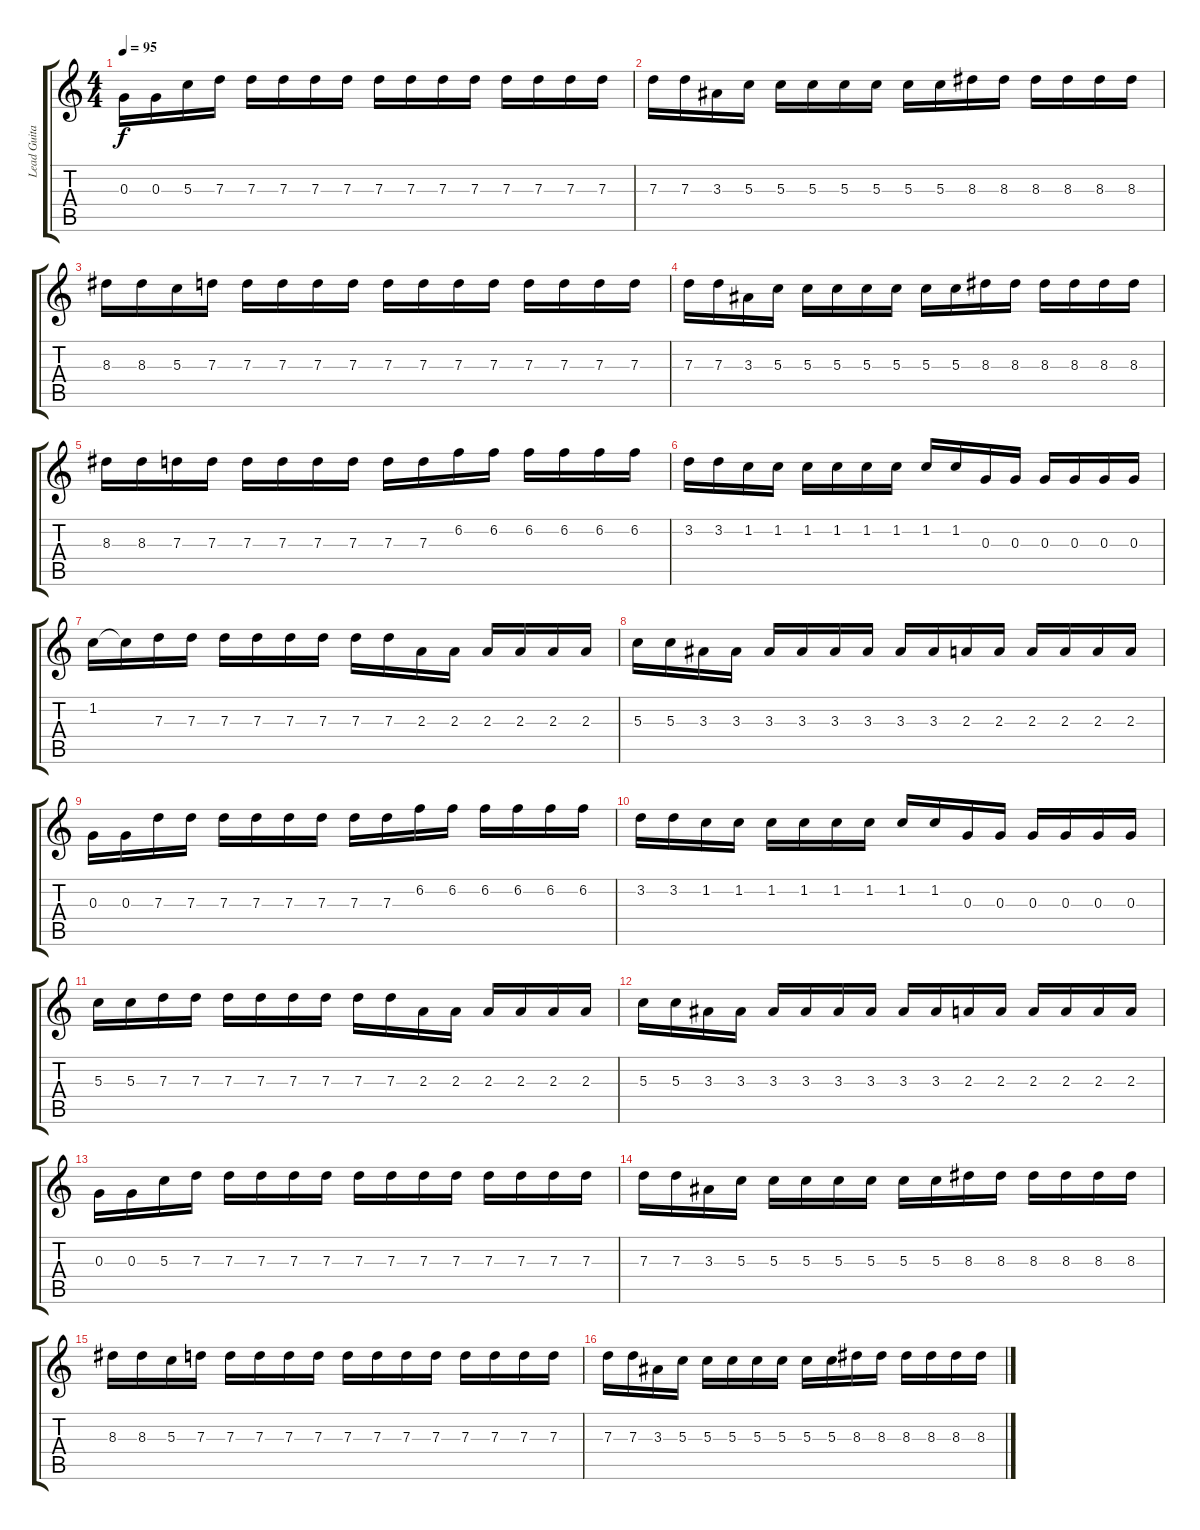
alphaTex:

\track ("Lead Guitar" "Lead Guita") {instrument distortionguitar}
\staff {score tabs}
\tuning (E4 B3 G3 D3 A2 E2) {hide}
\ts (4 4)
\tempo 95
\clef g2
\ks c
0.3.16{dy f} 0.3.16 5.3.16 7.3.16 7.3.16 7.3.16 7.3.16 7.3.16 7.3.16 7.3.16 7.3.16 7.3.16 7.3.16 7.3.16 7.3.16 7.3.16 |
7.3.16 7.3.16 3.3.16 5.3.16 5.3.16 5.3.16 5.3.16 5.3.16 5.3.16 5.3.16 8.3.16 8.3.16 8.3.16 8.3.16 8.3.16 8.3.16 |
8.3.16 8.3.16 5.3.16 7.3.16 7.3.16 7.3.16 7.3.16 7.3.16 7.3.16 7.3.16 7.3.16 7.3.16 7.3.16 7.3.16 7.3.16 7.3.16 |
7.3.16 7.3.16 3.3.16 5.3.16 5.3.16 5.3.16 5.3.16 5.3.16 5.3.16 5.3.16 8.3.16 8.3.16 8.3.16 8.3.16 8.3.16 8.3.16 |
8.3.16 8.3.16 7.3.16 7.3.16 7.3.16 7.3.16 7.3.16 7.3.16 7.3.16 7.3.16 6.2.16 6.2.16 6.2.16 6.2.16 6.2.16 6.2.16 |
3.2.16 3.2.16 1.2.16 1.2.16 1.2.16 1.2.16 1.2.16 1.2.16 1.2.16 1.2.16 0.3.16 0.3.16 0.3.16 0.3.16 0.3.16 0.3.16 |
1.2.16 1.2{t}.16 7.3.16 7.3.16 7.3.16 7.3.16 7.3.16 7.3.16 7.3.16 7.3.16 2.3.16 2.3.16 2.3.16 2.3.16 2.3.16 2.3.16 |
5.3.16 5.3.16 3.3.16 3.3.16 3.3.16 3.3.16 3.3.16 3.3.16 3.3.16 3.3.16 2.3.16 2.3.16 2.3.16 2.3.16 2.3.16 2.3.16 |
0.3.16 0.3.16 7.3.16 7.3.16 7.3.16 7.3.16 7.3.16 7.3.16 7.3.16 7.3.16 6.2.16 6.2.16 6.2.16 6.2.16 6.2.16 6.2.16 |
3.2.16 3.2.16 1.2.16 1.2.16 1.2.16 1.2.16 1.2.16 1.2.16 1.2.16 1.2.16 0.3.16 0.3.16 0.3.16 0.3.16 0.3.16 0.3.16 |
5.3.16 5.3.16 7.3.16 7.3.16 7.3.16 7.3.16 7.3.16 7.3.16 7.3.16 7.3.16 2.3.16 2.3.16 2.3.16 2.3.16 2.3.16 2.3.16 |
5.3.16 5.3.16 3.3.16 3.3.16 3.3.16 3.3.16 3.3.16 3.3.16 3.3.16 3.3.16 2.3.16 2.3.16 2.3.16 2.3.16 2.3.16 2.3.16 |
0.3.16 0.3.16 5.3.16 7.3.16 7.3.16 7.3.16 7.3.16 7.3.16 7.3.16 7.3.16 7.3.16 7.3.16 7.3.16 7.3.16 7.3.16 7.3.16 |
7.3.16 7.3.16 3.3.16 5.3.16 5.3.16 5.3.16 5.3.16 5.3.16 5.3.16 5.3.16 8.3.16 8.3.16 8.3.16 8.3.16 8.3.16 8.3.16 |
8.3.16 8.3.16 5.3.16 7.3.16 7.3.16 7.3.16 7.3.16 7.3.16 7.3.16 7.3.16 7.3.16 7.3.16 7.3.16 7.3.16 7.3.16 7.3.16 |
7.3.16 7.3.16 3.3.16 5.3.16 5.3.16 5.3.16 5.3.16 5.3.16 5.3.16 5.3.16 8.3.16 8.3.16 8.3.16 8.3.16 8.3.16 8.3.16
